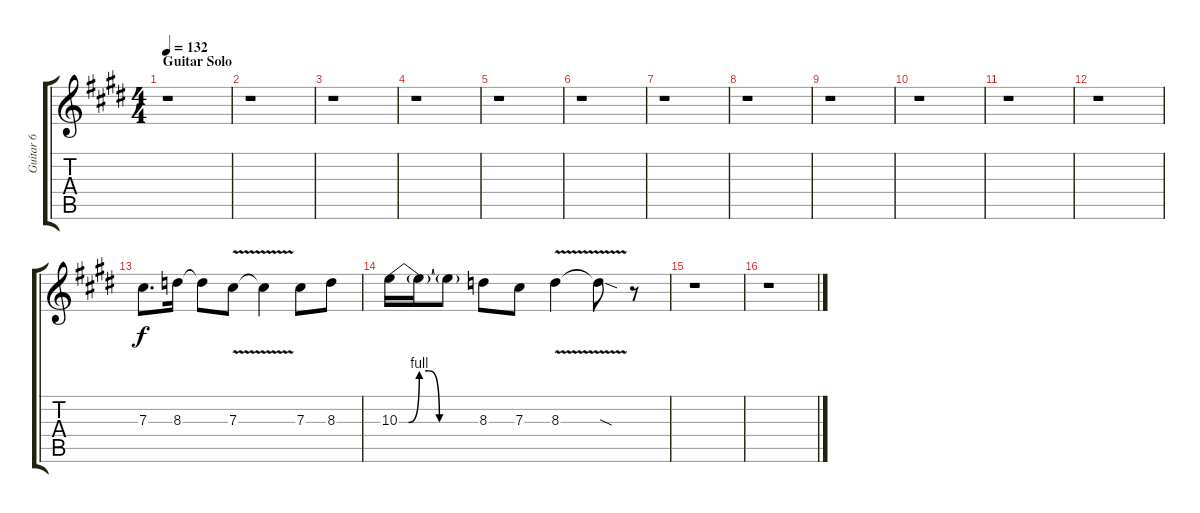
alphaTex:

\track ("Guitar 6" "Guitar 6") {instrument distortionguitar}
\staff {score tabs}
\tuning (Eb4 Bb3 Gb3 Db3 Ab2 Db2) {hide}
\ts (4 4)
\section ("" "Guitar Solo")
\tempo 132
\clef g2
\ks c#minor
r.1{dy f} |
r.1 |
r.1 |
r.1 |
r.1 |
r.1 |
r.1 |
r.1 |
r.1 |
r.1 |
r.1 |
r.1 |
7.3.8{d} 8.3.16 8.3{t}.8 7.3{v}.8 7.3{t}.4 7.3.8 8.3.8 |
10.3{be (custom 0 0 7 0 15 4 22 4 30 0 60 0)}.16 10.3{t}.16 10.3{t}.8 8.3.8 7.3.8 8.3{v}.4 8.3{sod t}.8 r.8 |
r.1 |
r.1
